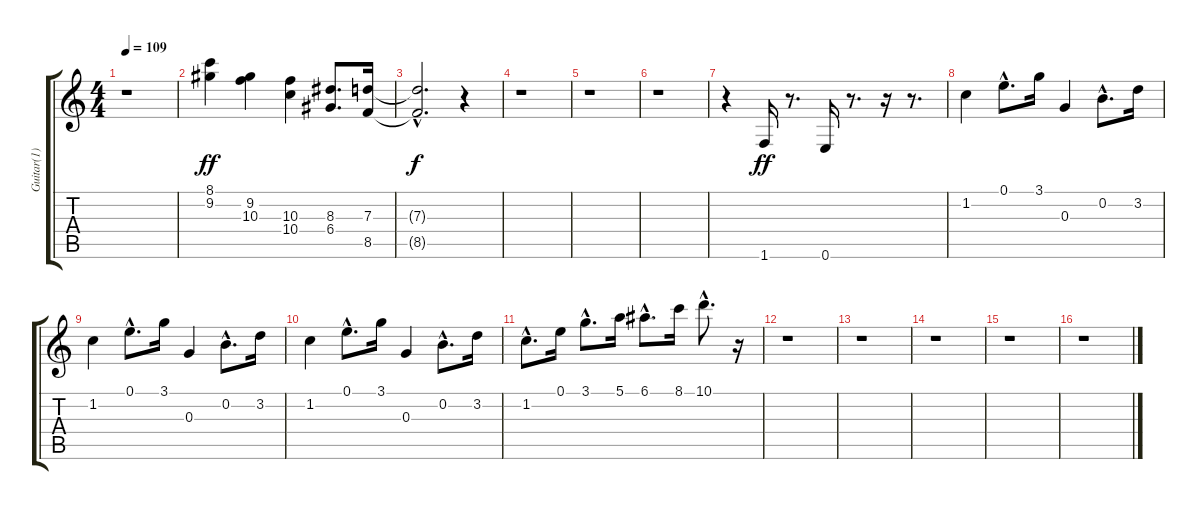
\track ("Guitar(1)       " "Guitar(1) ") {instrument distortionguitar}
\staff {score tabs}
\tuning (E4 B3 G3 D3 A2 E2) {hide}
\ts (4 4)
\tempo 109
\clef g2
\ks c
r.1{dy f} |
(8.1 9.2).4{dy ff volume 13} (9.2 10.3).4 (10.3 10.4).4 (8.3 6.4).8{d} (7.3 8.5).16 |
(7.3{hac t} 8.5{hac t}).2{d dy f} r.4 |
r.1 |
r.1 |
r.1 |
r.4 1.6.16{dy ff} r.8{d} 0.6.16 r.8{d} r.16 r.8{d} |
1.2.4{volume 13} 0.1{hac}.8{d volume 16} 3.1.16 0.3.4{volume 15} 0.2{hac}.8{d volume 14} 3.2.16{volume 14} |
1.2.4 0.1{hac}.8{d} 3.1.16 0.3.4 0.2{hac}.8{d} 3.2.16 |
1.2.4 0.1{hac}.8{d} 3.1.16 0.3.4 0.2{hac}.8{d} 3.2.16 |
1.2{hac}.8{d} 0.1.16 3.1{hac}.8{d} 5.1.16 6.1{hac}.8{d} 8.1.16 10.1{hac}.8{d} r.16 |
r.1 |
r.1 |
r.1 |
r.1 |
r.1
